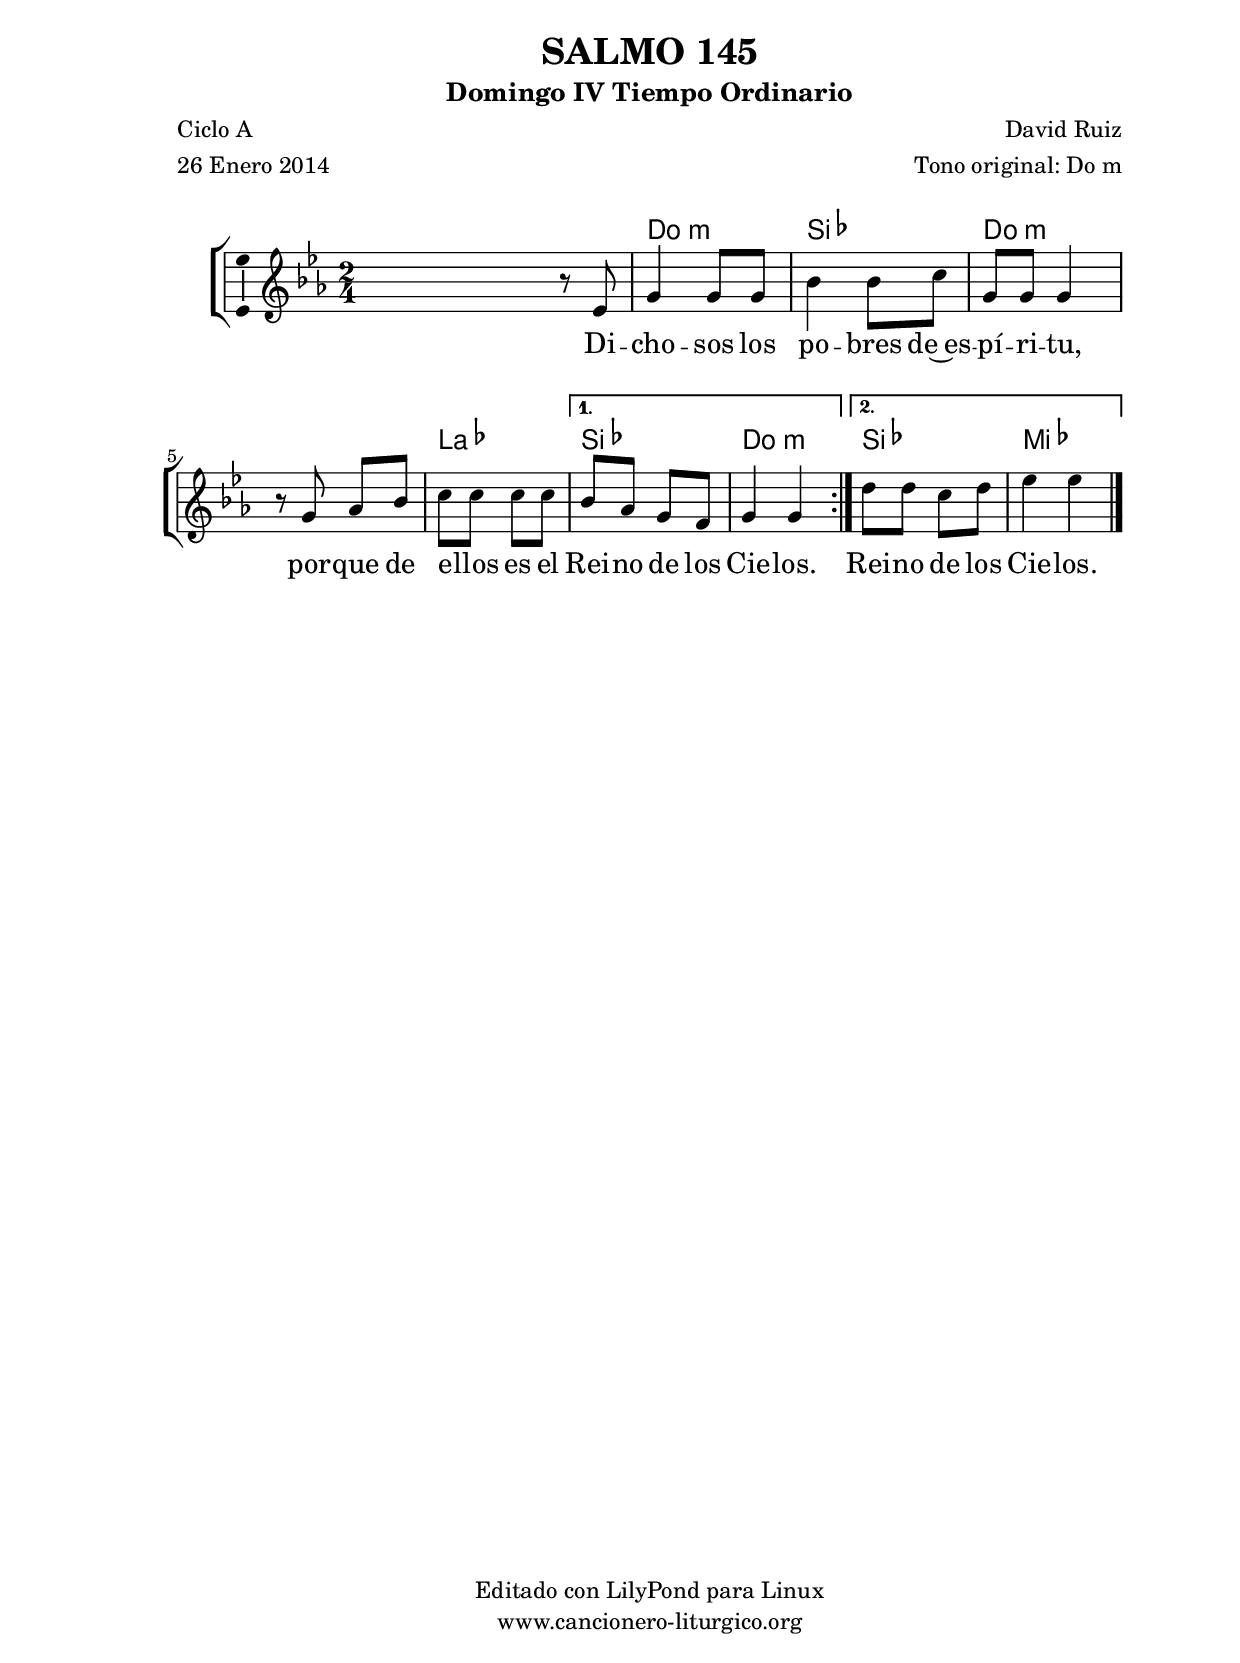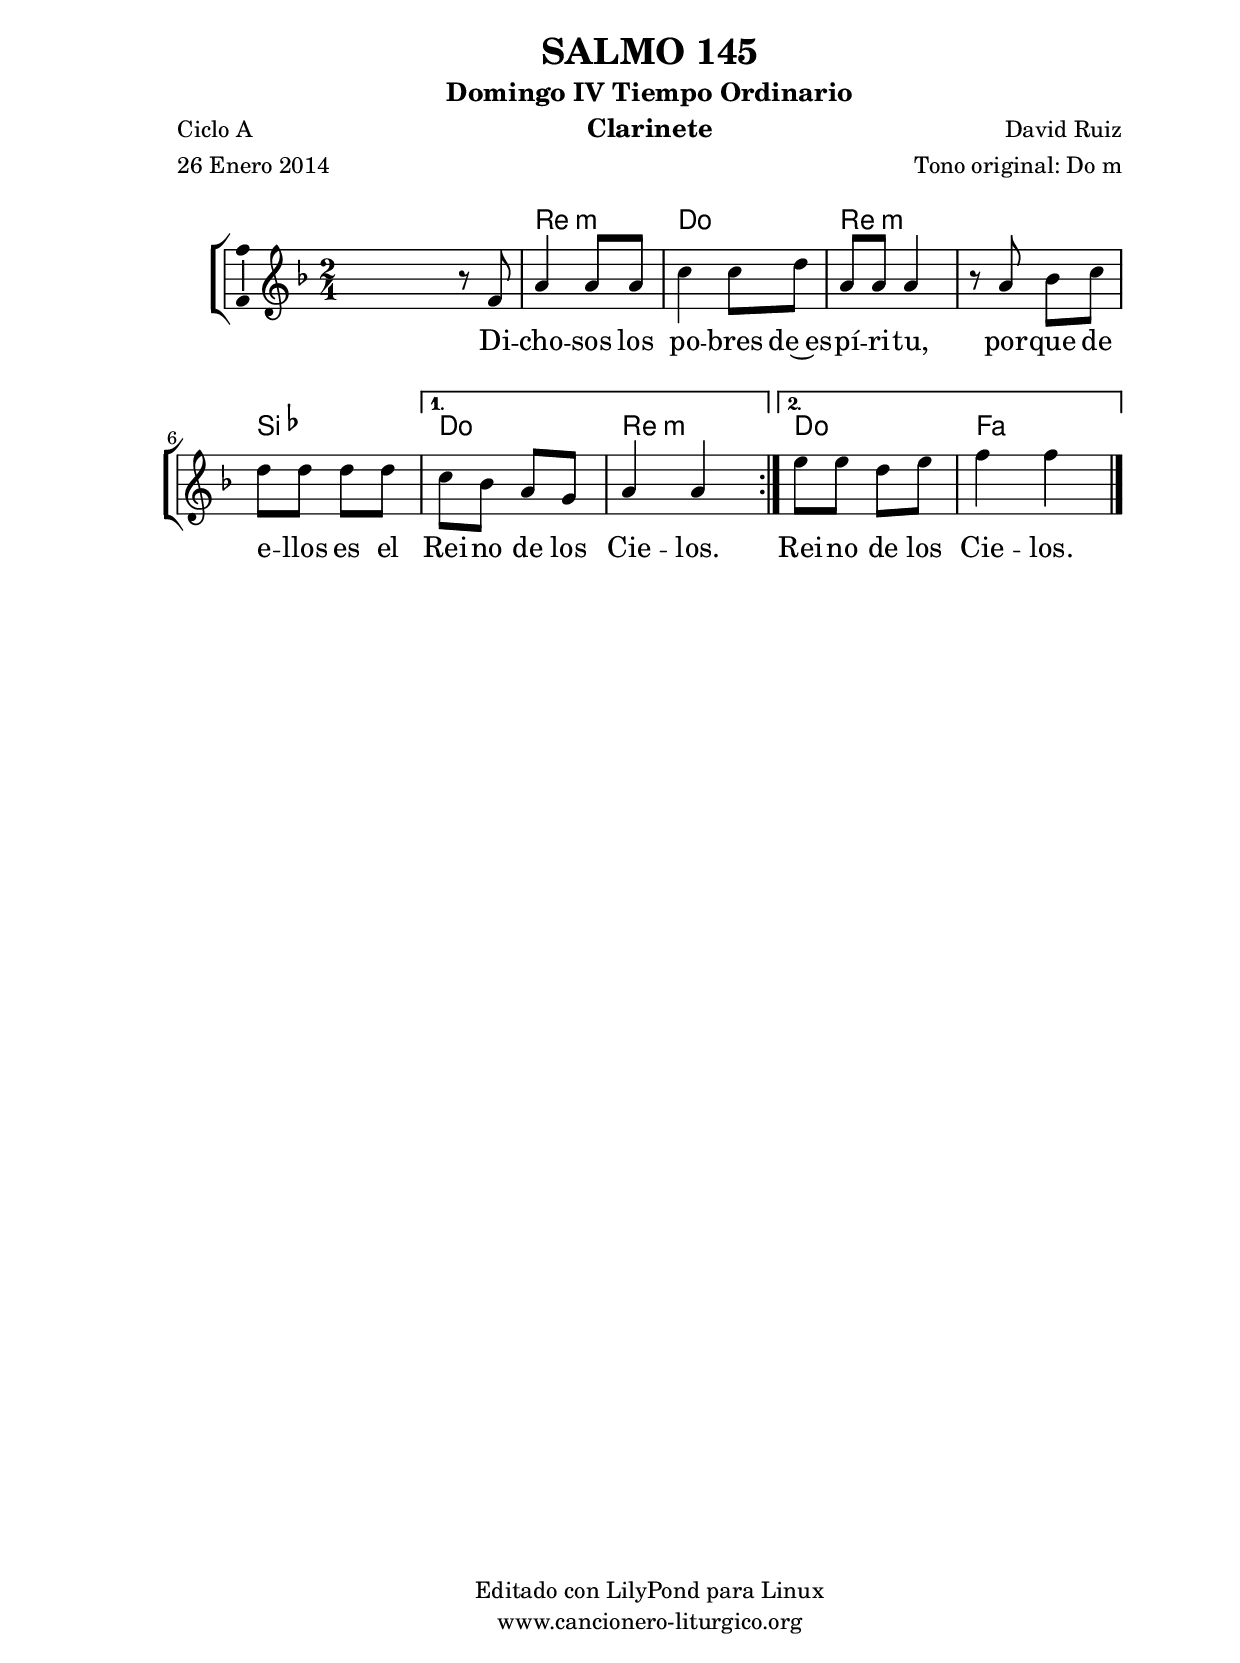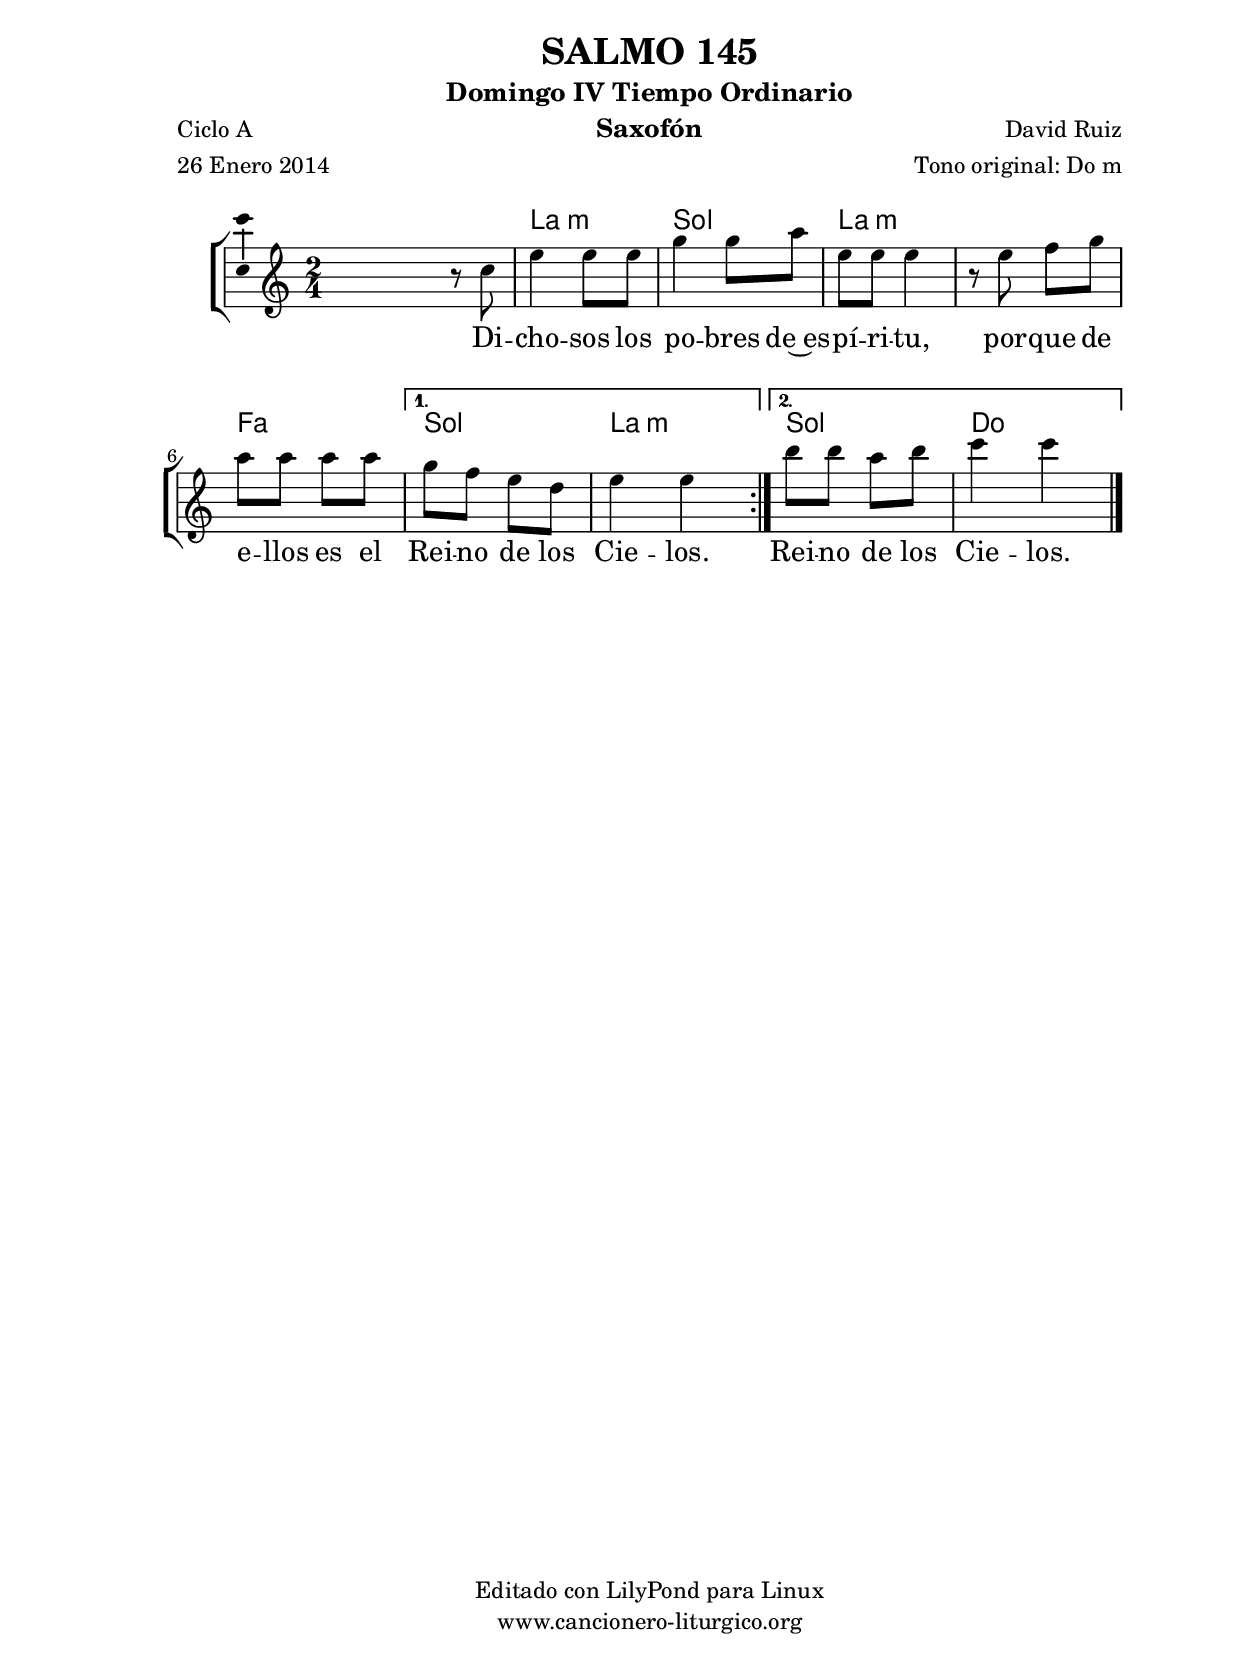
%
%para convertir .midi en .wav:
%timidity filename.midi -Ow -o finename.wav
%
%
%Para convertir de .wav a .mp3:
%lame -h -m j filename.wav
%
%
%para escuchar el midi:
%timidity nombrefichero.midi
%


%versión de lilypond para la que se ha escrito esta partitura:
\version "2.16.0"

	%Tamaño papel
	#(set-default-paper-size "a4")
	%Tamaño partitura
	#(set-global-staff-size 20)
	%No responde al pulsar sobre una nota
	#(ly:set-option 'point-and-click #f)

%parámetros del encabezamiento:
\header {
	title = "SALMO 145"
	subtitle = "Domingo IV Tiempo Ordinario"
	composer = "David Ruiz"
	poet = "Ciclo A"
	meter = "26 Enero 2014"
	arranger = "Tono original: Do m"
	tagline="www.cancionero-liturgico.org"
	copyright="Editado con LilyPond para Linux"
	tiempo = "Ordinario"
	usos = "Salmo"
	letra = "Dichosos los pobres de espíritu, porque de ellos es el Reino de los Cielos. Reino de los Cielos."
	}

%parámetros asociados al papel:
\paper  {
	oddHeaderMarkup = \markup {\fill-line { \on-the-fly #not-first-page \fromproperty #'header:title \on-the-fly #not-first-page \fromproperty #'header:composer }}
	evenHeaderMarkup = \markup {\fill-line { \fromproperty #'header:composer \fromproperty #'header:title }}
	#(set-paper-size "a4")
	print-page-number = ##f
	first-page-number = 1
	print-first-page-number = ##f
%	head-separation = 3.0 \cm
	top-margin = 2.0 \cm
	bottom-margin = 0.5\cm
%%%	bottom-margin = -1.0\cm
	left-margin = 3.0 \cm
	line-width = 16.0 \cm 
	indent = 8\mm
	interscoreline = 2.\mm
	between-system-space = 15\mm
%	para que las partituras no llenen la hoja:
	ragged-bottom = ##t
%	idem para la última hoja:
	ragged-last-bottom = ##f
%	para que las partituras llenen el ancho del papel:
	ragged-last = ##f
	after-title-space = 2.5 \cm
%page-count=1
%system-count=8

	%Flexible Vertical Spacing
%	markup-markup-spacing =
%	#'((basic-distance . 15) (minimum-distance . 15) (padding . 3))
	markup-system-spacing =
	#'((basic-distance . 15) (minimum-distance . 15) (padding . 3))
	system-system-spacing =
	#'((basic-distance . 15) (minimum-distance . 15) (padding . 3))
	score-system-spacing =
	#'((basic-distance . 15) (minimum-distance . 15) (padding . 5))
%	top-system-spacing = % header
%	#'((basic-distance . 8) (minimum-distance . 0) (padding . 3))
%	top-markup-spacing =
%	#'((basic-distance . 20) (minimum-distance . 20) (padding . 3))
	last-bottom-spacing = % footer
	#'((basic-distance . 5) (minimum-distance . 5) (padding . 3))
%	score-markup-spacing =
%	#'((basic-distance . 16) (minimum-distance . 13) (padding . 3))

	}


%parámetros que afectan a toda la partitura:
global =  {
	%clave de sol (G):
	\clef G
	%armadura:
%%%	\transpose  c d
	\key c \minor
	\tempo 4=100
	\set Score.tempoHideNote = ##t
	}


acordes = {
	\italianChords
	\chordmode {
%%%	\transpose  c d
{
\repeat volta 2 {
s2
c2:m bes c:m s aes
}
\alternative {
{
bes c:m
}
{
bes ees
}
}

	}
	}
}


melodia = 
{
%%%	\transpose  c d
	\relative c'{
	\time 2/4

\repeat volta 2 {
s4 r8 ees8
g4 g8 g
bes4 bes8 c
g8 g g4
r8 g8 aes bes
c8 c c c
}
\alternative {
{
bes8 aes g f
g4 g
}
{
d'8 d c d
ees4 ees
}
}

	\bar "|."
	}
	}


texto = \lyricmode {
Di -- cho -- sos los po -- bres de~es -- pí -- ri -- tu,
por -- que de e -- llos es el
Rei -- no de los Cie -- los.
Rei -- no de los Cie -- los.
	}


acordesStaff = \context ChordNames = acordesStaff <<
	\set chordChanges = ##t
	\acordes
	>>


vozStaff = \context Voice = vozStaff
\with {\consists "Ambitus_engraver"}
<<
%	\set Staff.instrumentName = ""
%	\set Staff.shortInstrumentName = ""
%	\set Staff.midiInstrument = #"clarinet"
%	\set Staff.midiInstrument = #"cello"
%	\set Staff.midiInstrument = #"flute"
	\set Staff.midiInstrument = #"electric guitar (jazz)"
%	\set Staff.midiInstrument = #"english horn"
%	\set Staff.midiInstrument = #"violin"
%	\set Staff.midiInstrument = #"glockenspiel"
	\set Staff.midiMinimumVolume = #0.7
	\set Staff.midiMaximumVolume = #0.9
	\global
	\melodia
	>>


textoStaff = \context Lyrics = textoStaff <<
	\lyricsto vozStaff \texto
	>>

\book {
	\score {
		\context ChoirStaff {
			\override StaffGroup.SystemStartBracket #'collapse-height = #1
			\override Score.SystemStartBar #'collapse-height = #1
			<<
			\acordesStaff
			\vozStaff
			\textoStaff
			>>
			}
		\layout {
	    		\context {
				\Lyrics
				\override LyricText #'font-size = #2
				}
	   		 \context {
				\Score
				%fontSize = #3
				\override StaffSymbol #'staff-space = #(magstep +3)
				%\override Beam #'thickness = #0.55
				%\override SpacingSpanner #'spacing-increment = #1.0
				%\override Slur #'height-limit = #1.5
				}
			}
		}
	\score {
		\unfoldRepeats
		\context ChoirStaff {
			<<
			\acordesStaff
			\vozStaff
			>>
			}
		\midi {
	  		\context {
	  			\Score
				tempoWholesPerMinute = #(ly:make-moment 70 4)
				}
			}
		}
	}

%Partitura para clarinete
#(define output-suffix "C")
\book {
	\header{
		instrument = "Clarinete"
		}
	\score {
		\context ChoirStaff {
			\override StaffGroup.SystemStartBracket #'collapse-height = #1
			\override Score.SystemStartBar #'collapse-height = #1
\transpose c d
			<<
			\acordesStaff
			\vozStaff
			\textoStaff
			>>
			}
		\layout {
	    		\context {
				\Lyrics
				\override LyricText #'font-size = #2
				}
	   		 \context {
				\Score
				\override StaffSymbol #'staff-space = #(magstep +3)
				}
			}
		}
	}

%Partitura para saxofón
#(define output-suffix "S")
\book {
	\header{
		instrument = "Saxofón"
		}
	\score {
		\context ChoirStaff {
			\override StaffGroup.SystemStartBracket #'collapse-height = #1
			\override Score.SystemStartBar #'collapse-height = #1
\transpose c a
			<<
			\acordesStaff
			\vozStaff
			\textoStaff
			>>
			}
		\layout {
	    		\context {
				\Lyrics
				\override LyricText #'font-size = #2
				}
	   		 \context {
				\Score
				\override StaffSymbol #'staff-space = #(magstep +3)
				}
			}
		}
	}

